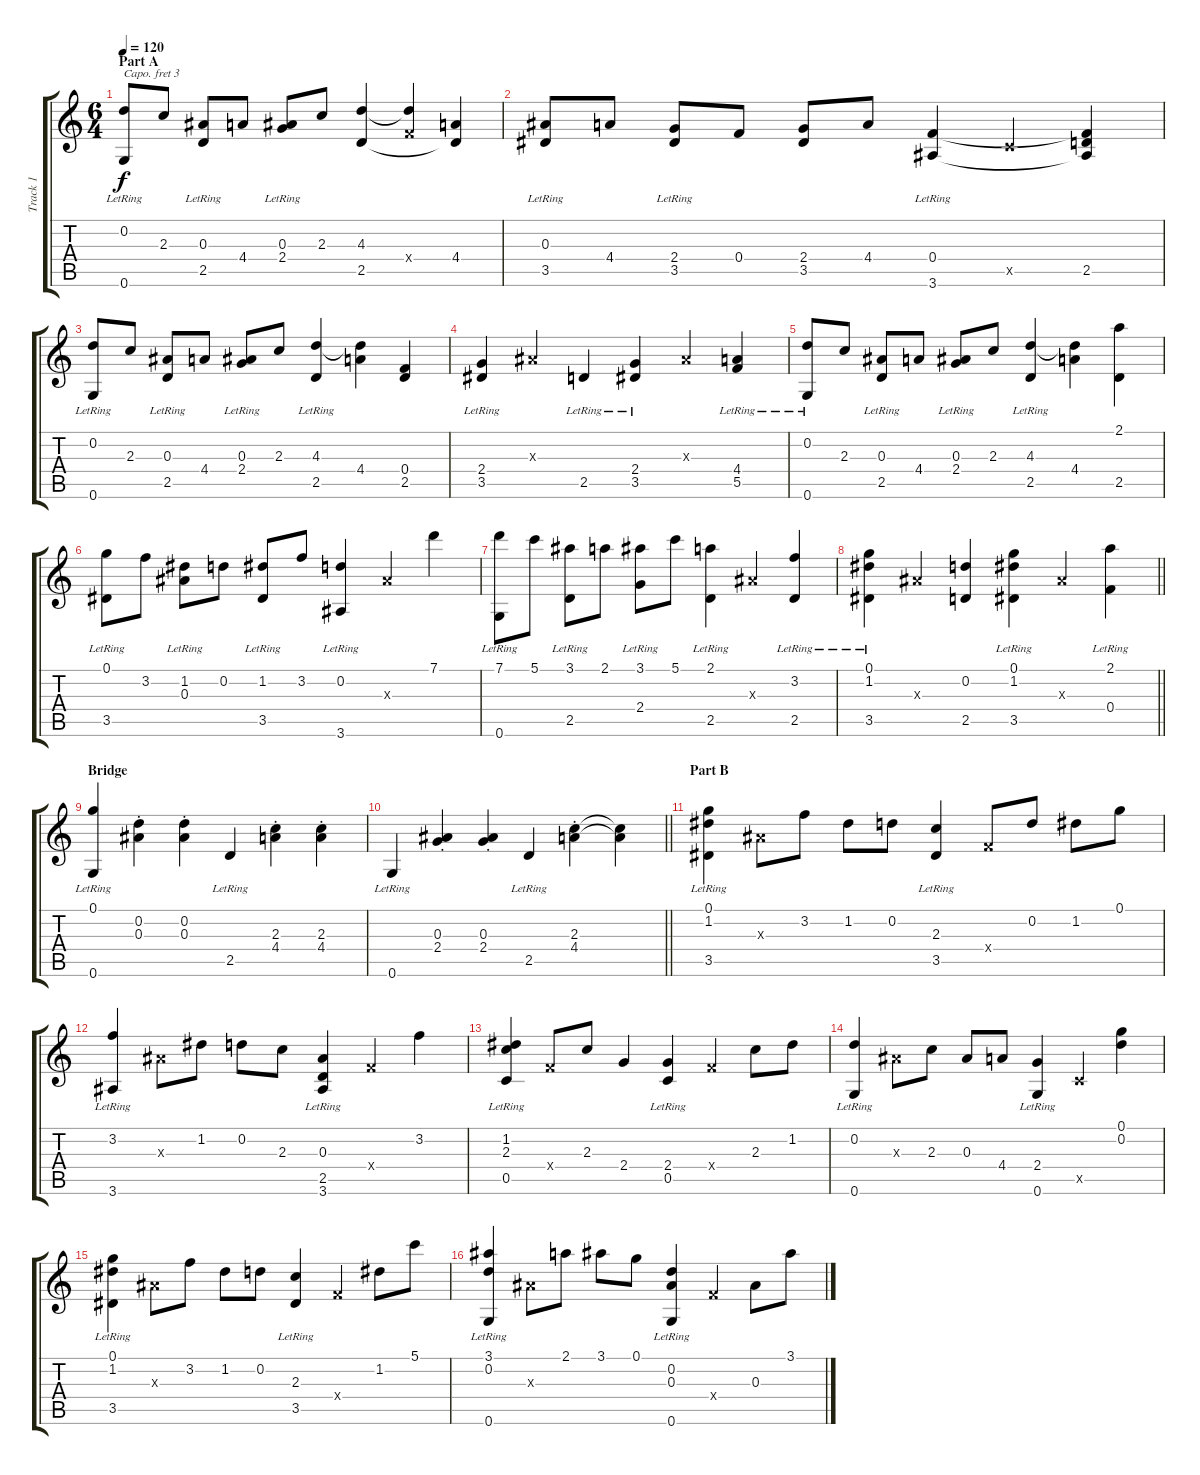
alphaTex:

\track ("Track 1" "Track 1") {instrument acousticguitarnylon}
\staff {score tabs}
\capo 3
\tuning (E4 B3 G3 D3 A2 E2) {hide}
\ts (6 4)
\section ("" "Part A")
\tempo 120
\clef g2
\ks c
(0.2 0.6{lr}).8{dy f} 2.3.8 (0.3 2.5{lr}).8 4.4.8 (0.3 2.4{lr}).8 2.3.8 (4.3 2.5).4 (4.3{t} 0.4{x}).4 (4.4 2.5{t}).4 |
(0.3 3.5{lr}).8 4.4.8 (2.4 3.5{lr}).8 0.4.8 (2.4 3.5).8 4.4.8 (0.4{lr} 3.6{lr}).4 0.5{x}.4 (0.4{t} 2.5 3.6{t}).4 |
(0.2 0.6{lr}).8 2.3.8 (0.3 2.5{lr}).8 4.4.8 (0.3 2.4{lr}).8 2.3.8 (4.3 2.5{lr}).4 (4.3{t} 4.4).4 (0.4 2.5).4 |
(2.4{lr} 3.5{lr}).4 0.3{x}.4 2.5{lr}.4 (2.4{lr} 3.5{lr}).4 0.3{x}.4 (4.4{lr} 5.5{lr}).4 |
(0.2 0.6{lr}).8 2.3.8 (0.3 2.5{lr}).8 4.4.8 (0.3 2.4{lr}).8 2.3.8 (4.3 2.5{lr}).4 (4.3{t} 4.4).4 (2.1 2.5).4 |
(0.1 3.5{lr}).8 3.2.8 (1.2 0.3{lr}).8 0.2.8 (1.2 3.5{lr}).8 3.2.8 (0.2{lr} 3.6{lr}).4 0.3{x}.4 7.1.4 |
(7.1 0.6{lr}).8 5.1.8 (3.1 2.5{lr}).8 2.1.8 (3.1 2.4{lr}).8 5.1.8 (2.1{lr} 2.5{lr}).4 0.3{x}.4 (3.2 2.5{lr}).4 |
\barLineRight lightlight
(0.1{lr} 1.2 3.5{lr}).4 0.3{x}.4 (0.2 2.5).4 (0.1{lr} 1.2 3.5{lr}).4 0.3{x}.4 (2.1{lr} 0.4{lr}).4 |
\section ("" "Bridge")
(0.1{lr} 0.6{lr}).4 (0.2 0.3{st}).4 (0.2 0.3{st}).4 2.5{lr}.4 (2.3{st} 4.4).4 (2.3{st} 4.4).4 |
\barLineRight lightlight
0.6{lr}.4 (0.3{st} 2.4).4 (0.3{st} 2.4).4 2.5{lr}.4 (2.3{st} 4.4).4 (2.3{t} 4.4{t}).4 |
\section ("" "Part B")
(0.1{lr} 1.2{lr} 3.5).4 0.3{x}.8 3.2.8 1.2.8 0.2.8 (2.3 3.5{lr}).4 0.4{x}.8 0.2.8 1.2.8 0.1.8 |
(3.2{lr} 3.6{lr}).4 0.3{x}.8 1.2.8 0.2.8 2.3.8 (0.3 2.5 3.6{lr}).4 0.4{x}.4 3.2.4 |
(1.2 2.3 0.5{lr}).4 0.4{x}.8 2.3.8 2.4.4 (2.4 0.5{lr}).4 0.4{x}.4 2.3.8 1.2.8 |
(0.2 0.6{lr}).4 0.3{x}.8 2.3.8 0.3.8 4.4.8 (2.4 0.6{lr}).4 0.5{x}.4 (0.1 0.2).4 |
(0.1 1.2 3.5{lr}).4 0.3{x}.8 3.2.8 1.2.8 0.2.8 (2.3 3.5{lr}).4 0.4{x}.4 1.2.8 5.1.8 |
(3.1 0.2 0.6{lr}).4 0.3{x}.8 2.1.8 3.1.8 0.1.8 (0.2 0.3 0.6{lr}).4 0.4{x}.4 0.3.8 3.1.8
